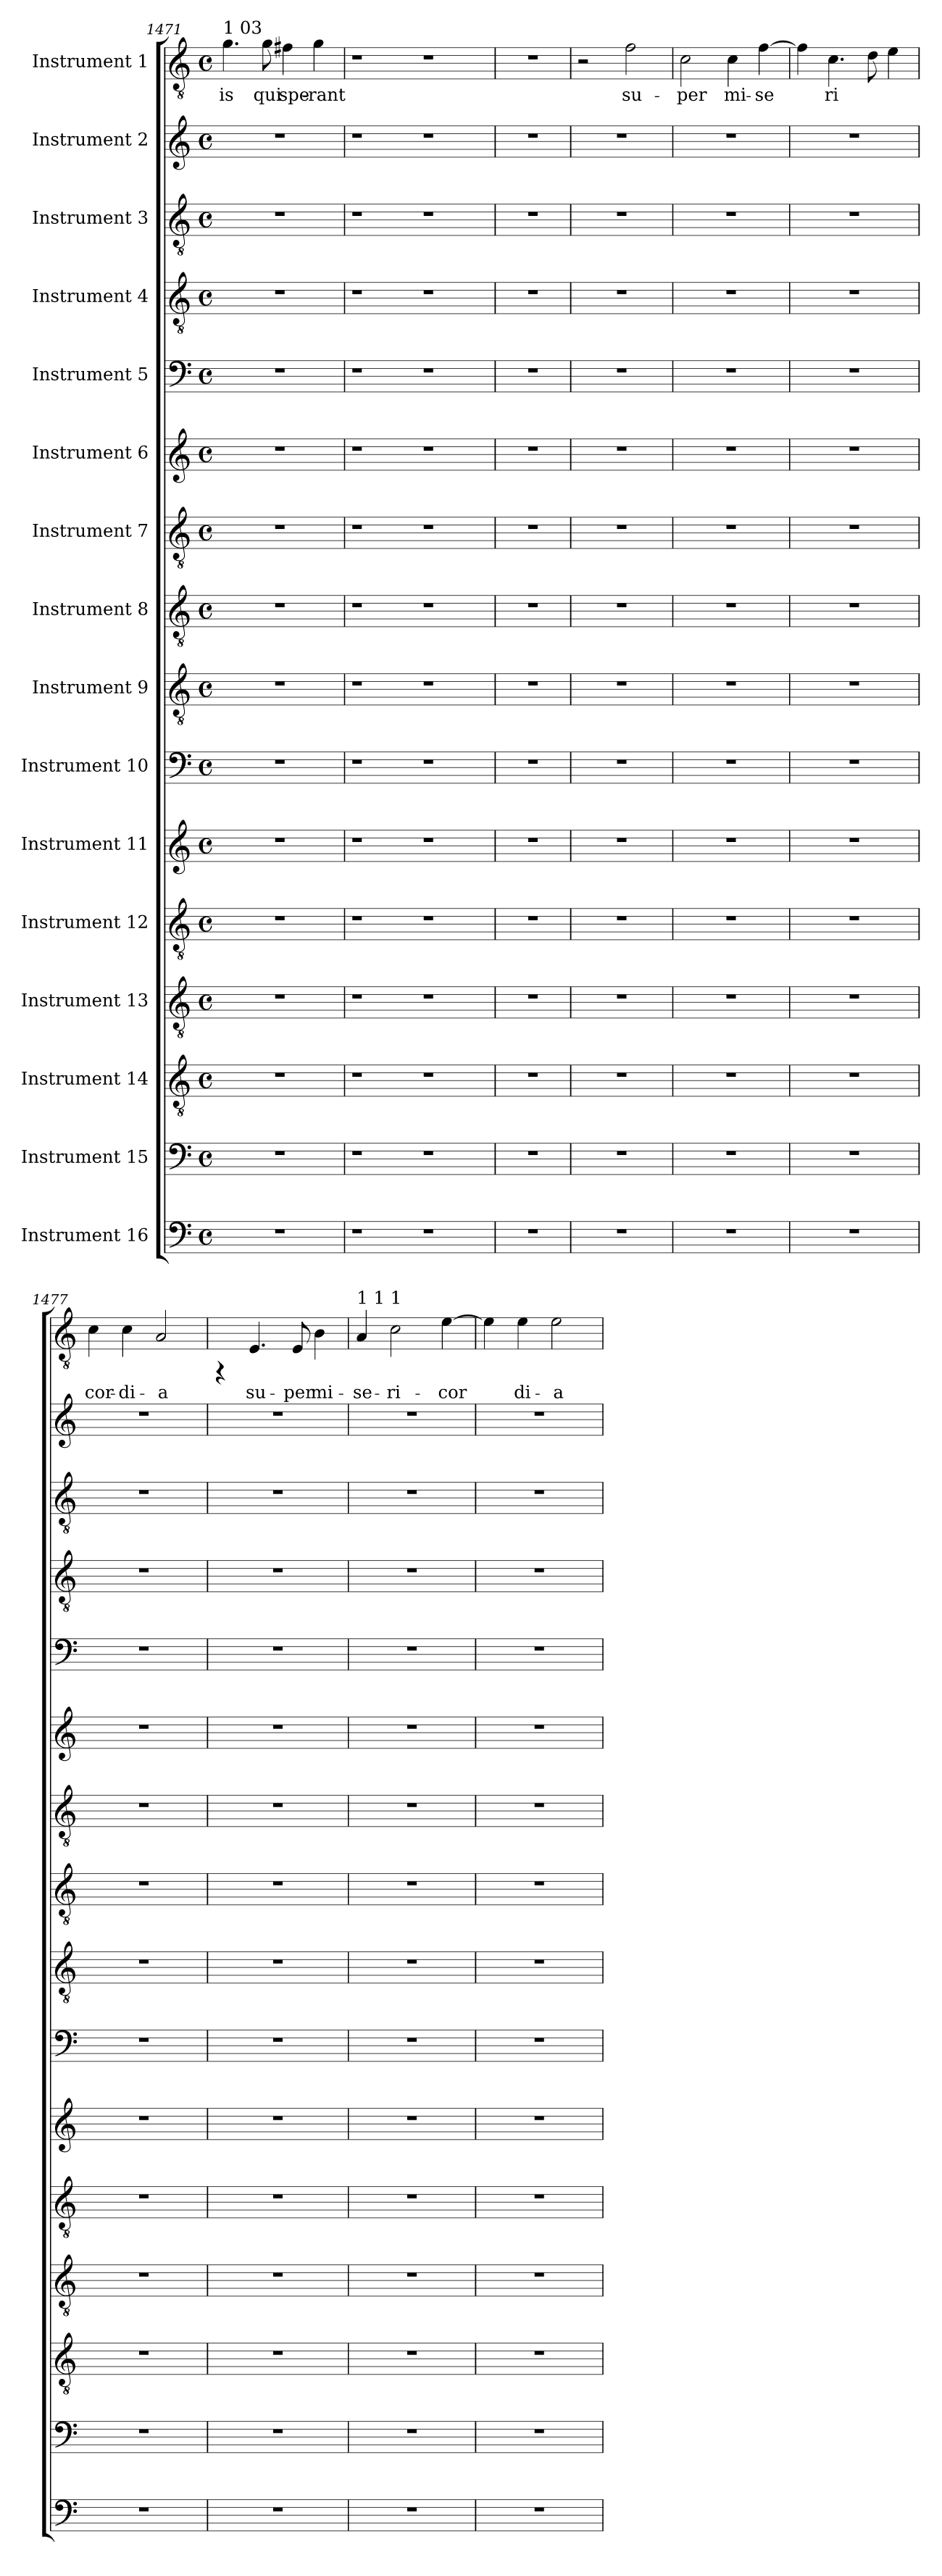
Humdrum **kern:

**kern	**kern	**kern	**kern	**kern	**kern	**kern	**kern	**kern	**kern	**kern	**kern	**kern	**kern	**kern	**kern	**text
*part16	*part15	*part14	*part13	*part12	*part11	*part10	*part9	*part8	*part7	*part6	*part5	*part4	*part3	*part2	*part1	*part1
*staff16	*staff15	*staff14	*staff13	*staff12	*staff11	*staff10	*staff9	*staff8	*staff7	*staff6	*staff5	*staff4	*staff3	*staff2	*staff1	*staff1
*I"Instrument 16	*I"Instrument 15	*I"Instrument 14	*I"Instrument 13	*I"Instrument 12	*I"Instrument 11	*I"Instrument 10	*I"Instrument 9	*I"Instrument 8	*I"Instrument 7	*I"Instrument 6	*I"Instrument 5	*I"Instrument 4	*I"Instrument 3	*I"Instrument 2	*I"Instrument 1	*
!!LO:LB:g=z
*clefF4	*clefF4	*clefGv2	*clefGv2	*clefGv2	*clefG2	*clefF4	*clefGv2	*clefGv2	*clefGv2	*clefG2	*clefF4	*clefGv2	*clefGv2	*clefG2	*clefGv2	*
*k[]	*k[]	*k[]	*k[]	*k[]	*k[]	*k[]	*k[]	*k[]	*k[]	*k[]	*k[]	*k[]	*k[]	*k[]	*k[]	*
*C:	*C:	*C:	*C:	*C:	*C:	*C:	*C:	*C:	*C:	*C:	*C:	*C:	*C:	*C:	*C:	*
*M4/4	*M4/4	*M4/4	*M4/4	*M4/4	*M4/4	*M4/4	*M4/4	*M4/4	*M4/4	*M4/4	*M4/4	*M4/4	*M4/4	*M4/4	*M4/4	*
*met(c)	*met(c)	*met(c)	*met(c)	*met(c)	*met(c)	*met(c)	*met(c)	*met(c)	*met(c)	*met(c)	*met(c)	*met(c)	*met(c)	*met(c)	*met(c)	*
=1471	=1471	=1471	=1471	=1471	=1471	=1471	=1471	=1471	=1471	=1471	=1471	=1471	=1471	=1471	=1471	=1471
!	!	!	!	!	!	!	!	!	!	!	!	!	!	!	!LO:TX:a:t=1 03	!
!	!	!	!	!	!	!	!	!	!	!	!	!	!	!	!	!LO:LY:b:cj
1r	1r	1r	1r	1r	1r	1r	1r	1r	1r	1r	1r	1r	1r	1r	4.g\	-is
!	!	!	!	!	!	!	!	!	!	!	!	!	!	!	!	!LO:LY:b:cj
.	.	.	.	.	.	.	.	.	.	.	.	.	.	.	8g\	qui
!	!	!	!	!	!	!	!	!	!	!	!	!	!	!	!	!LO:LY:b:cj
.	.	.	.	.	.	.	.	.	.	.	.	.	.	.	4f#X\	spe-
!	!	!	!	!	!	!	!	!	!	!	!	!	!	!	!	!LO:LY:b:cj
.	.	.	.	.	.	.	.	.	.	.	.	.	.	.	4g\	-rant
=1472	=1472	=1472	=1472	=1472	=1472	=1472	=1472	=1472	=1472	=1472	=1472	=1472	=1472	=1472	=1472	=1472
1r	1r	1r	1r	1r	1r	1r	1r	1r	1r	1r	1r	1r	1r	1r	1r	.
1r	1r	1r	1r	1r	1r	1r	1r	1r	1r	1r	1r	1r	1r	1r	1r	.
=1473	=1473	=1473	=1473	=1473	=1473	=1473	=1473	=1473	=1473	=1473	=1473	=1473	=1473	=1473	=1473	=1473
1r	1r	1r	1r	1r	1r	1r	1r	1r	1r	1r	1r	1r	1r	1r	1r	.
=1474	=1474	=1474	=1474	=1474	=1474	=1474	=1474	=1474	=1474	=1474	=1474	=1474	=1474	=1474	=1474	=1474
1r	1r	1r	1r	1r	1r	1r	1r	1r	1r	1r	1r	1r	1r	1r	2r	.
!	!	!	!	!	!	!	!	!	!	!	!	!	!	!	!	!LO:LY:b:cj
.	.	.	.	.	.	.	.	.	.	.	.	.	.	.	2f\	su-
=1475	=1475	=1475	=1475	=1475	=1475	=1475	=1475	=1475	=1475	=1475	=1475	=1475	=1475	=1475	=1475	=1475
!	!	!	!	!	!	!	!	!	!	!	!	!	!	!	!	!LO:LY:b:cj
1r	1r	1r	1r	1r	1r	1r	1r	1r	1r	1r	1r	1r	1r	1r	2c\	-per
!	!	!	!	!	!	!	!	!	!	!	!	!	!	!	!	!LO:LY:b:cj
.	.	.	.	.	.	.	.	.	.	.	.	.	.	.	4c\	mi-
!	!	!	!	!	!	!	!	!	!	!	!	!	!	!	!	!LO:LY:b:cj
.	.	.	.	.	.	.	.	.	.	.	.	.	.	.	[>4f\	-se-
=1476	=1476	=1476	=1476	=1476	=1476	=1476	=1476	=1476	=1476	=1476	=1476	=1476	=1476	=1476	=1476	=1476
!	!	!	!	!	!	!	!	!	!	!	!	!	!	!	!	!LO:LY:b:cj
1r	1r	1r	1r	1r	1r	1r	1r	1r	1r	1r	1r	1r	1r	1r	4f\]	--
!	!	!	!	!	!	!	!	!	!	!	!	!	!	!	!	!LO:LY:b:cj
.	.	.	.	.	.	.	.	.	.	.	.	.	.	.	4.c\	-ri-
!	!	!	!	!	!	!	!	!	!	!	!	!	!	!	!	!LO:LY:b:cj
.	.	.	.	.	.	.	.	.	.	.	.	.	.	.	8d\	--
!	!	!	!	!	!	!	!	!	!	!	!	!	!	!	!	!LO:LY:b:cj
.	.	.	.	.	.	.	.	.	.	.	.	.	.	.	4e\	--
=1477	=1477	=1477	=1477	=1477	=1477	=1477	=1477	=1477	=1477	=1477	=1477	=1477	=1477	=1477	=1477	=1477
!	!	!	!	!	!	!	!	!	!	!	!	!	!	!	!	!LO:LY:b:cj
1r	1r	1r	1r	1r	1r	1r	1r	1r	1r	1r	1r	1r	1r	1r	4c\	-cor-
!	!	!	!	!	!	!	!	!	!	!	!	!	!	!	!	!LO:LY:b:cj
.	.	.	.	.	.	.	.	.	.	.	.	.	.	.	4c\	-di-
!	!	!	!	!	!	!	!	!	!	!	!	!	!	!	!	!LO:LY:b:cj
.	.	.	.	.	.	.	.	.	.	.	.	.	.	.	2A/	-a
=1478	=1478	=1478	=1478	=1478	=1478	=1478	=1478	=1478	=1478	=1478	=1478	=1478	=1478	=1478	=1478	=1478
1r	1r	1r	1r	1r	1r	1r	1r	1r	1r	1r	1r	1r	1r	1r	4rFF	.
!	!	!	!	!	!	!	!	!	!	!	!	!	!	!	!	!LO:LY:b:cj
.	.	.	.	.	.	.	.	.	.	.	.	.	.	.	4.E/	su-
!	!	!	!	!	!	!	!	!	!	!	!	!	!	!	!	!LO:LY:b:cj
.	.	.	.	.	.	.	.	.	.	.	.	.	.	.	8E/	-per
!	!	!	!	!	!	!	!	!	!	!	!	!	!	!	!	!LO:LY:b:cj
.	.	.	.	.	.	.	.	.	.	.	.	.	.	.	4B\	mi-
!!LO:PB:g=z
=1479	=1479	=1479	=1479	=1479	=1479	=1479	=1479	=1479	=1479	=1479	=1479	=1479	=1479	=1479	=1479	=1479
!	!	!	!	!	!	!	!	!	!	!	!	!	!	!	!LO:TX:a:t=1 1 1	!
!	!	!	!	!	!	!	!	!	!	!	!	!	!	!	!	!LO:LY:b:cj
1r	1r	1r	1r	1r	1r	1r	1r	1r	1r	1r	1r	1r	1r	1r	4A/	-se-
!	!	!	!	!	!	!	!	!	!	!	!	!	!	!	!	!LO:LY:b:cj
.	.	.	.	.	.	.	.	.	.	.	.	.	.	.	2c\	-ri-
!	!	!	!	!	!	!	!	!	!	!	!	!	!	!	!	!LO:LY:b:cj
.	.	.	.	.	.	.	.	.	.	.	.	.	.	.	[>4e\	-cor-
=1480	=1480	=1480	=1480	=1480	=1480	=1480	=1480	=1480	=1480	=1480	=1480	=1480	=1480	=1480	=1480	=1480
!	!	!	!	!	!	!	!	!	!	!	!	!	!	!	!	!LO:LY:b:cj
1r	1r	1r	1r	1r	1r	1r	1r	1r	1r	1r	1r	1r	1r	1r	4e\]	--
!	!	!	!	!	!	!	!	!	!	!	!	!	!	!	!	!LO:LY:b:cj
.	.	.	.	.	.	.	.	.	.	.	.	.	.	.	4e\	-di-
!	!	!	!	!	!	!	!	!	!	!	!	!	!	!	!	!LO:LY:b:cj
.	.	.	.	.	.	.	.	.	.	.	.	.	.	.	2e\	-a
=	=	=	=	=	=	=	=	=	=	=	=	=	=	=	=	=
*-	*-	*-	*-	*-	*-	*-	*-	*-	*-	*-	*-	*-	*-	*-	*-	*-
